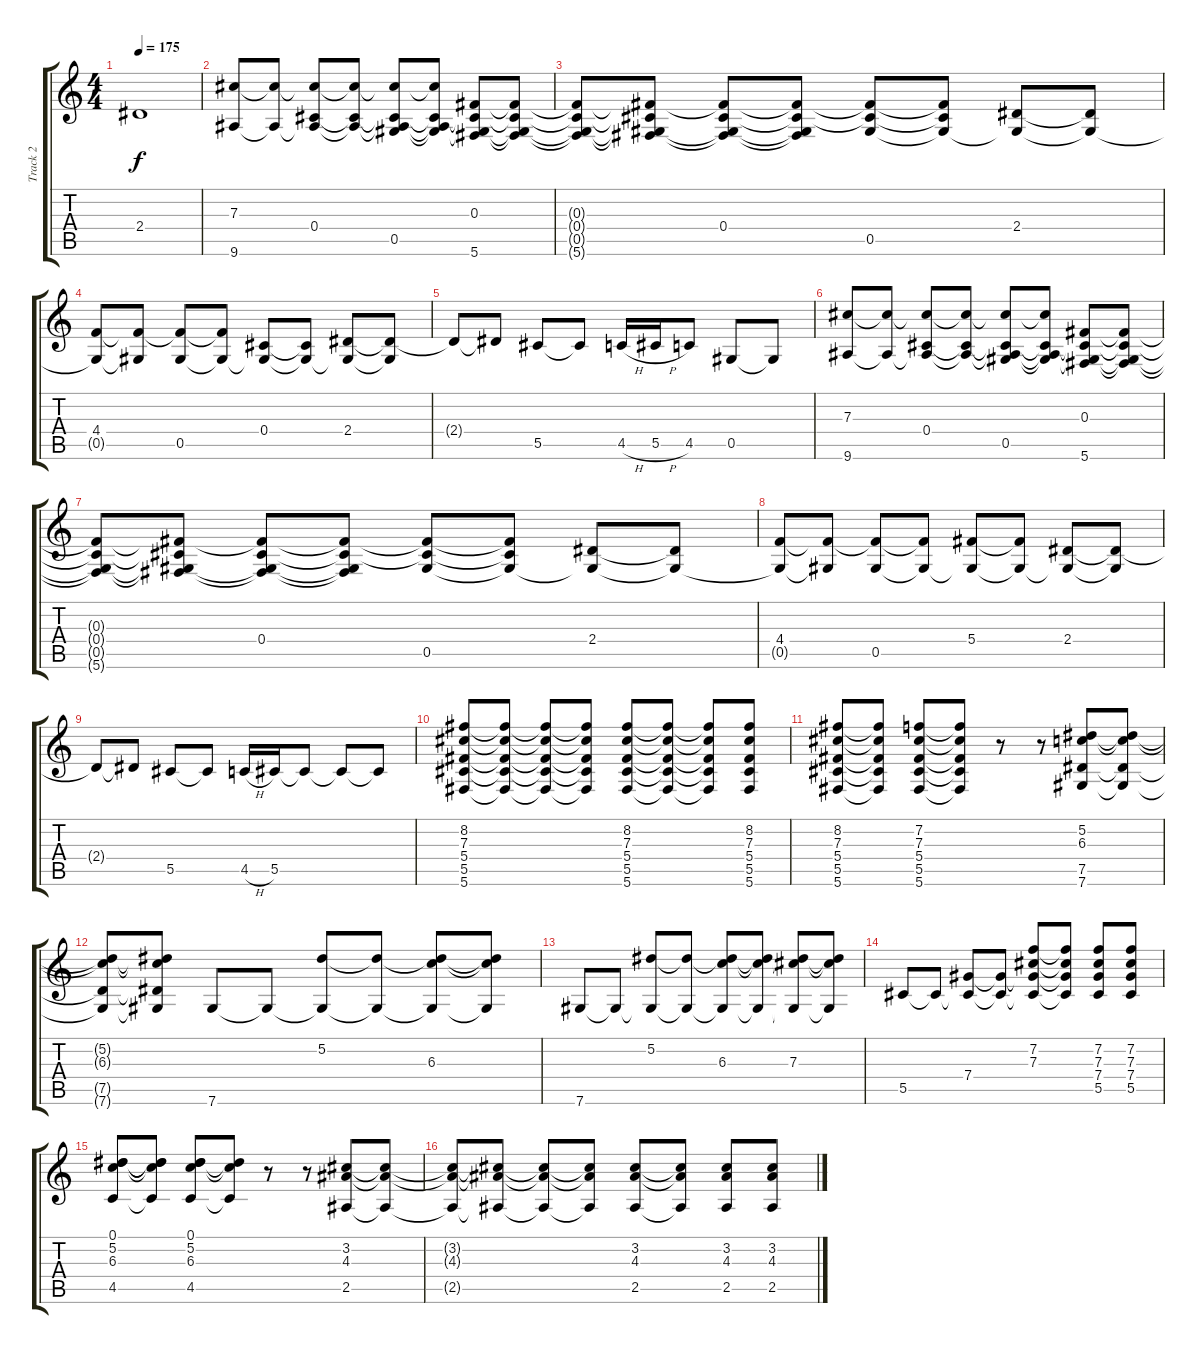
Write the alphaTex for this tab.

\track ("Track 2" "Track 2") {instrument acousticguitarsteel}
\staff {score tabs}
\tuning (Eb4 Bb3 Gb3 Db3 Ab2 Db2) {hide}
\ts (4 4)
\tempo 175
\clef g2
\ks c
2.4{t}.1{dy f} |
(7.3 9.6).8 (7.3{t} 9.6{t}).8 (7.3{t} 0.4 9.6{t}).8 (7.3{t} 0.4{t} 9.6{t}).8 (7.3{t} 0.4{t} 0.5 9.6{t}).8 (7.3{t} 0.4{t} 0.5{t} 9.6{t}).8 (0.3 0.4{t} 0.5{t} 5.6).8 (0.3{t} 0.4{t} 0.5{t} 5.6{t}).8 |
(0.3{t} 0.4{t} 0.5{t} 5.6{t}).8 (0.3{t} 0.4{t} 0.5{t} 5.6{t}).8 (0.3{t} 0.4 0.5{t} 5.6{t}).8 (0.3{t} 0.4{t} 0.5{t} 5.6{t}).8 (0.3{t} 0.4{t} 0.5).8 (0.3{t} 0.4{t} 0.5{t}).8 (2.4 0.5{t}).8 (2.4{t} 0.5{t}).8 |
(4.4 0.5{t}).8 (4.4{t} 0.5{t}).8 (4.4{t} 0.5).8 (4.4{t} 0.5{t}).8 (0.4 0.5{t}).8 (0.4{t} 0.5{t}).8 (2.4 0.5{t}).8 (2.4{t} 0.5{t}).8 |
2.4{t}.8 2.4{t}.8 5.5.8 5.5{t}.8 4.5{h}.16 5.5{h}.16 4.5.8 0.5.8 0.5{t}.8 |
(7.3 9.6).8 (7.3{t} 9.6{t}).8 (7.3{t} 0.4 9.6{t}).8 (7.3{t} 0.4{t} 9.6{t}).8 (7.3{t} 0.4{t} 0.5 9.6{t}).8 (7.3{t} 0.4{t} 0.5{t} 9.6{t}).8 (0.3 0.4{t} 0.5{t} 5.6).8 (0.3{t} 0.4{t} 0.5{t} 5.6{t}).8 |
(0.3{t} 0.4{t} 0.5{t} 5.6{t}).8 (0.3{t} 0.4{t} 0.5{t} 5.6{t}).8 (0.3{t} 0.4 0.5{t} 5.6{t}).8 (0.3{t} 0.4{t} 0.5{t} 5.6{t}).8 (0.3{t} 0.4{t} 0.5).8 (0.3{t} 0.4{t} 0.5{t}).8 (2.4 0.5{t}).8 (2.4{t} 0.5{t}).8 |
(4.4 0.5{t}).8 (4.4{t} 0.5{t}).8 (4.4{t} 0.5).8 (4.4{t} 0.5{t}).8 (5.4 0.5{t}).8 (5.4{t} 0.5{t}).8 (2.4 0.5{t}).8 (2.4{t} 0.5{t}).8 |
2.4{t}.8 2.4{t}.8 5.5.8 5.5{t}.8 4.5{h}.16 5.5.16 5.5{t}.8 5.5{t}.8 5.5{t}.8 |
(8.2 7.3 5.4 5.5 5.6).8 (8.2{t} 7.3{t} 5.4{t} 5.5{t} 5.6{t}).8 (8.2{t} 7.3{t} 5.4{t} 5.5{t} 5.6{t}).8 (8.2{t} 7.3{t} 5.4{t} 5.5{t} 5.6{t}).8 (8.2 7.3 5.4 5.5 5.6).8 (8.2{t} 7.3{t} 5.4{t} 5.5{t} 5.6{t}).8 (8.2{t} 7.3{t} 5.4{t} 5.5{t} 5.6{t}).8 (8.2 7.3 5.4 5.5 5.6).8 |
(8.2 7.3 5.4 5.5 5.6).8 (8.2{t} 7.3{t} 5.4{t} 5.5{t} 5.6{t}).8 (7.2 7.3 5.4 5.5 5.6).8 (7.2{t} 7.3{t} 5.4{t} 5.5{t} 5.6{t}).8 r.8 r.8 (5.2 6.3 7.5 7.6).8 (5.2{t} 6.3{t} 7.5{t} 7.6{t}).8 |
(5.2{t} 6.3{t} 7.5{t} 7.6{t}).8 (5.2{t} 6.3{t} 7.5{t} 7.6{t}).8 7.6.8 7.6{t}.8 (5.2 7.6{t}).8 (5.2{t} 7.6{t}).8 (5.2{t} 6.3 7.6{t}).8 (5.2{t} 6.3{t} 7.6{t}).8 |
7.6.8 7.6{t}.8 (5.2 7.6{t}).8 (5.2{t} 7.6{t}).8 (5.2{t} 6.3 7.6{t}).8 (5.2{t} 6.3{t} 7.6{t}).8 (5.2{t} 7.3 7.6{t}).8 (5.2{t} 7.3{t} 7.6{t}).8 |
5.5.8 5.5{t}.8 (7.4 5.5{t}).8 (7.4{t} 5.5{t}).8 (7.2 7.3 7.4{t} 5.5{t}).8 (7.2{t} 7.3{t} 7.4{t} 5.5{t}).8 (7.2 7.3 7.4 5.5).8 (7.2 7.3 7.4 5.5).8 |
(0.1 5.2 6.3 4.5).8 (0.1{t} 5.2{t} 6.3{t} 4.5{t}).8 (0.1 5.2 6.3 4.5).8 (5.2{t} 6.3{t} 4.5{t}).8 r.8 r.8 (3.2 4.3 2.5).8 (3.2{t} 4.3{t} 2.5{t}).8 |
(3.2{t} 4.3{t} 2.5{t}).8 (3.2{t} 4.3{t} 2.5{t}).8 (3.2{t} 4.3{t} 2.5{t}).8 (3.2{t} 4.3{t} 2.5{t}).8 (3.2 4.3 2.5).8 (3.2{t} 4.3{t} 2.5{t}).8 (3.2 4.3 2.5).8 (3.2 4.3 2.5).8
